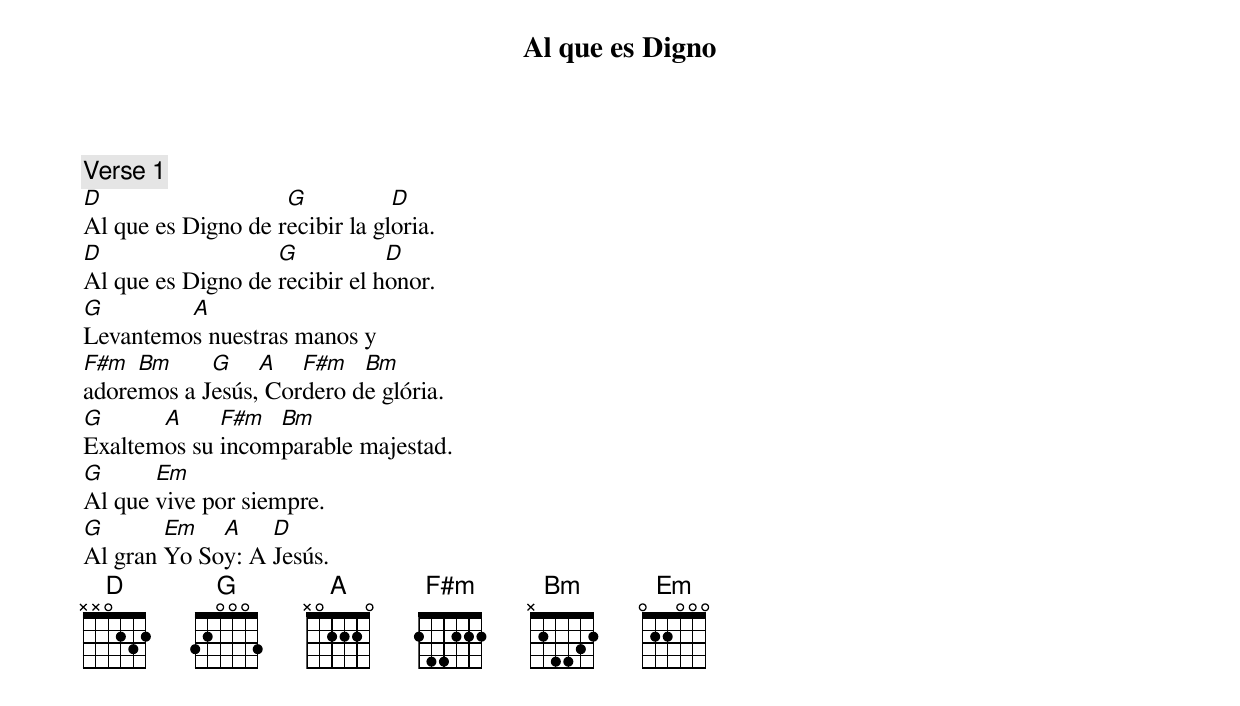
{title: Al que es Digno}
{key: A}
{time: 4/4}
{comment: Verse 1}
[D]Al que es Digno de r[G]ecibir la gl[D]oria.
[D]Al que es Digno de [G]recibir el h[D]onor.
[G]Levantemo[A]s nuestras manos y
[F#m]adore[Bm]mos a J[G]esús,[A] Cor[F#m]dero d[Bm]e glória.
[G]Exaltem[A]os su [F#m]incom[Bm]parable majestad.
[G]Al que [Em]vive por siempre.
[G]Al gran [Em]Yo So[A]y: A [D]Jesús.
